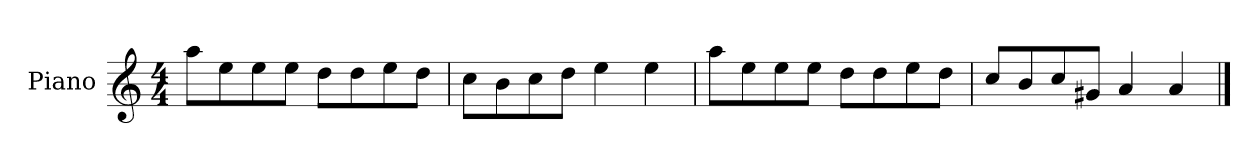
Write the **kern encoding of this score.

**kern
*part1
*staff1
*I"Piano
*I'P-no
*clefG2
*k[]
*M4/4
*MM90
=1
8aa\L
8ee\
8ee\
8ee\J
8dd\L
8dd\
8ee\
8dd\J
=2
8cc\L
8b\
8cc\
8dd\J
4ee\
4ee\
=3
8aa\L
8ee\
8ee\
8ee\J
8dd\L
8dd\
8ee\
8dd\J
=4
8cc/L
8b/
8cc/
8g#X/J
4a/
4a/
==
*-
